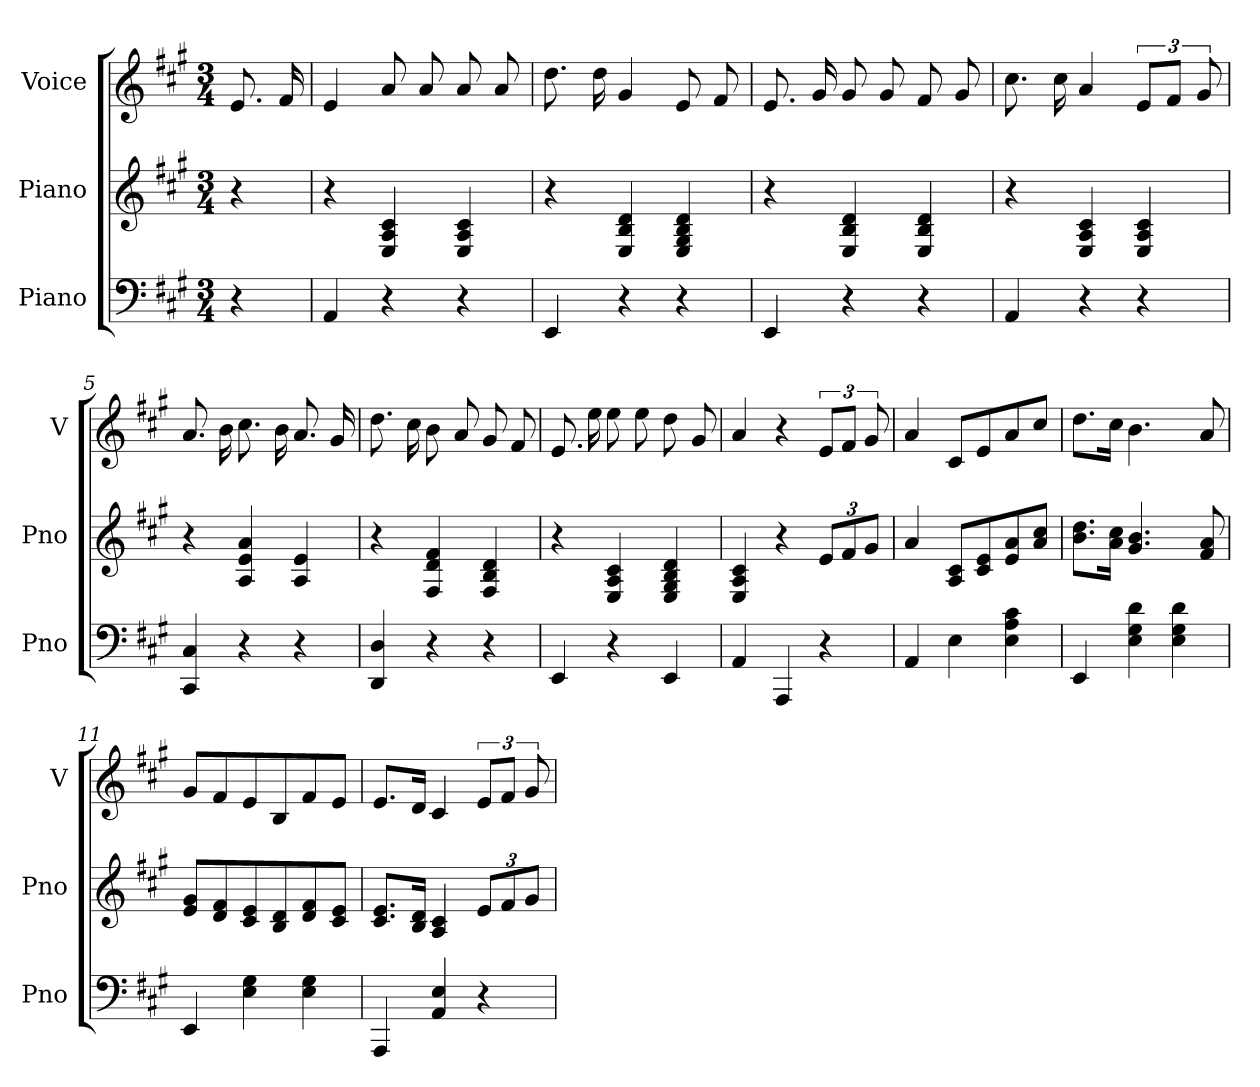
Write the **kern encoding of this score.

**kern	**kern	**kern
*part3	*part2	*part1
*staff3	*staff2	*staff1
*I"Piano	*I"Piano	*I"Voice
*I'Pno	*I'Pno	*I'V
*clefF4	*clefG2	*clefG2
*k[f#c#g#]	*k[f#c#g#]	*k[f#c#g#]
*M3/4	*M3/4	*M3/4
*MM112	*MM112	*MM112
=	=	=
4r	4r	8.e/
.	.	16f#/
=1	=1	=1
4AA/	4r	4e/
4r	4E/ 4A/ 4c#/	8a/
.	.	8a/
4r	4E/ 4A/ 4c#/	8a/
.	.	8a/
=2	=2	=2
4EE/	4r	8.dd\
.	.	16dd\
4r	4E/ 4B/ 4d/	4g#/
4r	4E/ 4G#/ 4B/ 4d/	8e/
.	.	8f#/
=3	=3	=3
4EE/	4r	8.e/
.	.	16g#/
4r	4E/ 4B/ 4d/	8g#/
.	.	8g#/
4r	4E/ 4B/ 4d/	8f#/
.	.	8g#/
=4	=4	=4
4AA/	4r	8.cc#\
.	.	16cc#\
4r	4E/ 4A/ 4c#/	4a/
4r	4E/ 4A/ 4c#/	12e/L
.	.	12f#/J
.	.	12g#/
!!LO:LB:g=z
=5	=5	=5
4CC#/ 4C#/	4r	8.a/
.	.	16b\
4r	4A/ 4e/ 4a/	8.cc#\
.	.	16b\
4r	4A/ 4e/	8.a/
.	.	16g#/
=6	=6	=6
4DD/ 4D/	4r	8.dd\
.	.	16cc#\
4r	4F#/ 4d/ 4f#/	8b\
.	.	8a/
4r	4F#/ 4B/ 4d/	8g#/
.	.	8f#/
=7	=7	=7
4EE/	4r	8.e/
.	.	16ee\
4r	4E/ 4A/ 4c#/	8ee\
.	.	8ee\
4EE/	4E/ 4G#/ 4B/ 4d/	8dd\
.	.	8g#/
=8	=8	=8
4AA/	4E/ 4A/ 4c#/	4a/
4AAA/	4r	4r
4r	12e/L	12e/L
.	12f#/	12f#/J
.	12g#/J	12g#/
=9	=9	=9
4AA/	4a/	4a/
4E\	8A/ 8c#/L	8c#/L
.	8c#/ 8e/	8e/
4E\ 4A\ 4c#\	8e/ 8a/	8a/
.	8a/ 8cc#/J	8cc#/J
!!LO:LB:g=z
=10	=10	=10
4EE/	8.b\ 8.dd\L	8.dd\L
.	16a\ 16cc#\Jk	16cc#\Jk
4E\ 4G#\ 4d\	4.g#/ 4.b/	4.b\
4E\ 4G#\ 4d\	.	.
.	8f#/ 8a/	8a/
=11	=11	=11
4EE/	8e/ 8g#/L	8g#/L
.	8d/ 8f#/	8f#/
4E\ 4G#\	8c#/ 8e/	8e/
.	8B/ 8d/	8B/
4E\ 4G#\	8d/ 8f#/	8f#/
.	8c#/ 8e/J	8e/J
=12	=12	=12
4AAA/	8.c#/ 8.e/L	8.e/L
.	16B/ 16d/Jk	16d/Jk
4AA/ 4E/	4A/ 4c#/	4c#/
4r	12e/L	12e/L
.	12f#/	12f#/J
.	12g#/J	12g#/
=	=	=
*-	*-	*-
